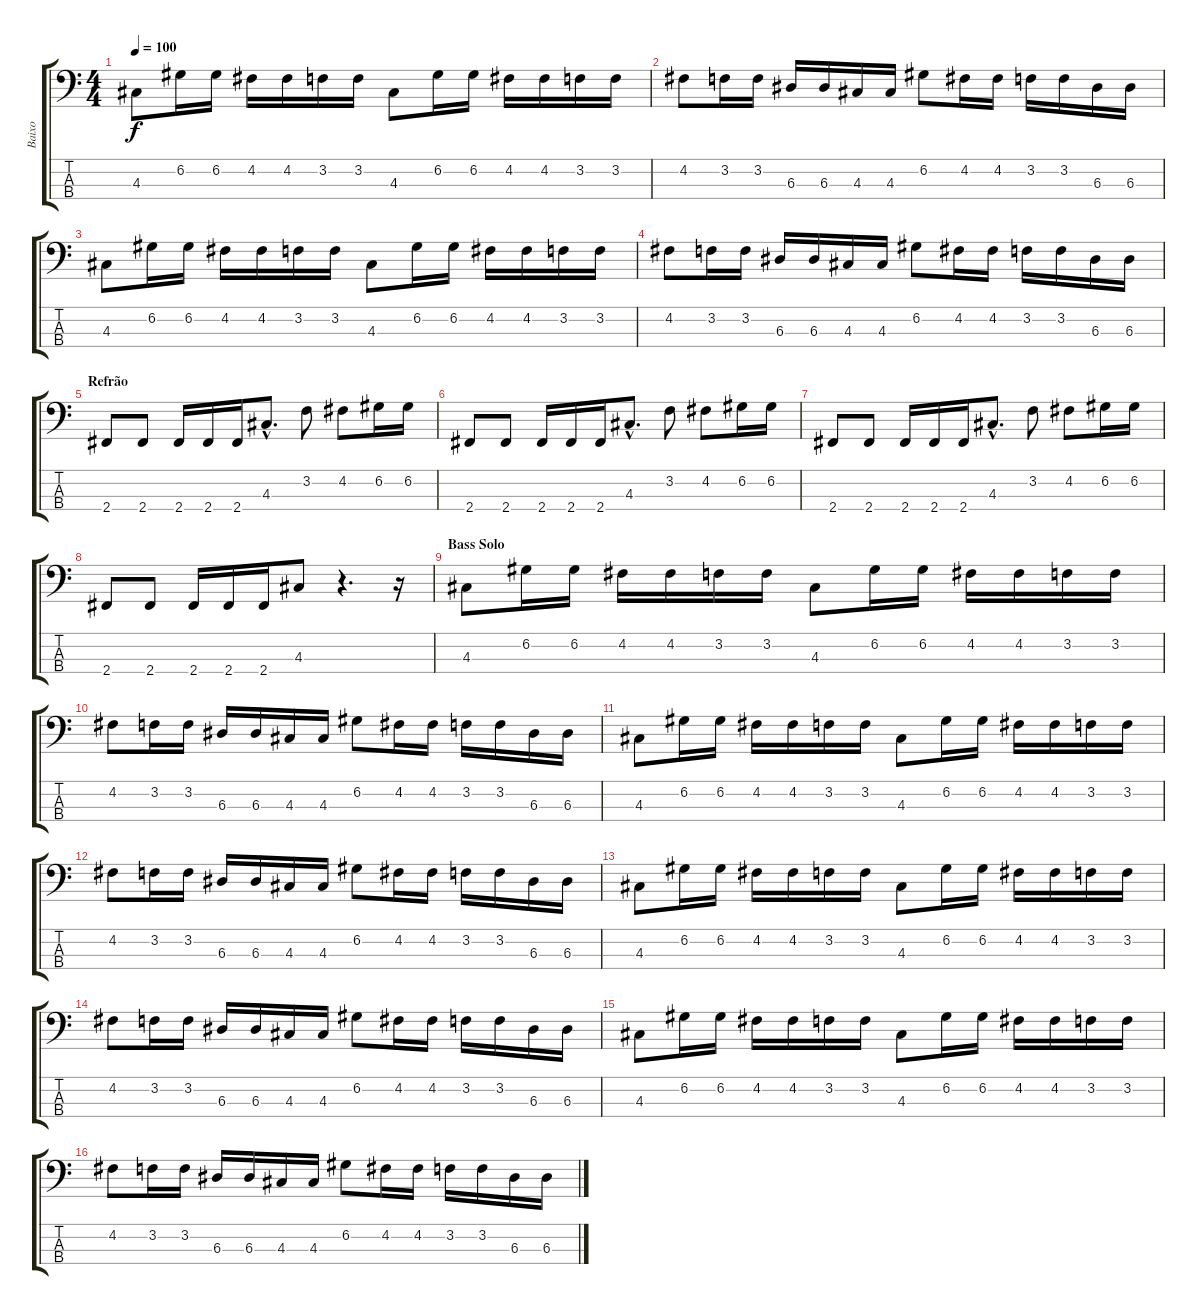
\track ("Baixo" "Baixo") {instrument electricbasspick}
\staff {score tabs}
\tuning (G2 D2 A1 E1) {hide}
\ts (4 4)
\tempo 100
\clef f4
\ks c
4.3.8{dy f} 6.2.16 6.2.16 4.2.16 4.2.16 3.2.16 3.2.16 4.3.8 6.2.16 6.2.16 4.2.16 4.2.16 3.2.16 3.2.16 |
4.2.8 3.2.16 3.2.16 6.3.16 6.3.16 4.3.16 4.3.16 6.2.8 4.2.16 4.2.16 3.2.16 3.2.16 6.3.16 6.3.16 |
4.3.8 6.2.16 6.2.16 4.2.16 4.2.16 3.2.16 3.2.16 4.3.8 6.2.16 6.2.16 4.2.16 4.2.16 3.2.16 3.2.16 |
4.2.8 3.2.16 3.2.16 6.3.16 6.3.16 4.3.16 4.3.16 6.2.8 4.2.16 4.2.16 3.2.16 3.2.16 6.3.16 6.3.16 |
\section ("" "Refrão")
2.4.8 2.4.8 2.4.16 2.4.16 2.4.16 4.3{hac}.8{d} 3.2.8 4.2.8 6.2.16 6.2.16 |
2.4.8 2.4.8 2.4.16 2.4.16 2.4.16 4.3{hac}.8{d} 3.2.8 4.2.8 6.2.16 6.2.16 |
2.4.8 2.4.8 2.4.16 2.4.16 2.4.16 4.3{hac}.8{d} 3.2.8 4.2.8 6.2.16 6.2.16 |
2.4.8 2.4.8 2.4.16 2.4.16 2.4.16 4.3.8 r.4{d} r.16 |
\section ("" "Bass Solo")
4.3.8 6.2.16 6.2.16 4.2.16 4.2.16 3.2.16 3.2.16 4.3.8 6.2.16 6.2.16 4.2.16 4.2.16 3.2.16 3.2.16 |
4.2.8 3.2.16 3.2.16 6.3.16 6.3.16 4.3.16 4.3.16 6.2.8 4.2.16 4.2.16 3.2.16 3.2.16 6.3.16 6.3.16 |
4.3.8 6.2.16 6.2.16 4.2.16 4.2.16 3.2.16 3.2.16 4.3.8 6.2.16 6.2.16 4.2.16 4.2.16 3.2.16 3.2.16 |
4.2.8 3.2.16 3.2.16 6.3.16 6.3.16 4.3.16 4.3.16 6.2.8 4.2.16 4.2.16 3.2.16 3.2.16 6.3.16 6.3.16 |
4.3.8 6.2.16 6.2.16 4.2.16 4.2.16 3.2.16 3.2.16 4.3.8 6.2.16 6.2.16 4.2.16 4.2.16 3.2.16 3.2.16 |
4.2.8 3.2.16 3.2.16 6.3.16 6.3.16 4.3.16 4.3.16 6.2.8 4.2.16 4.2.16 3.2.16 3.2.16 6.3.16 6.3.16 |
4.3.8 6.2.16 6.2.16 4.2.16 4.2.16 3.2.16 3.2.16 4.3.8 6.2.16 6.2.16 4.2.16 4.2.16 3.2.16 3.2.16 |
4.2.8 3.2.16 3.2.16 6.3.16 6.3.16 4.3.16 4.3.16 6.2.8 4.2.16 4.2.16 3.2.16 3.2.16 6.3.16 6.3.16
